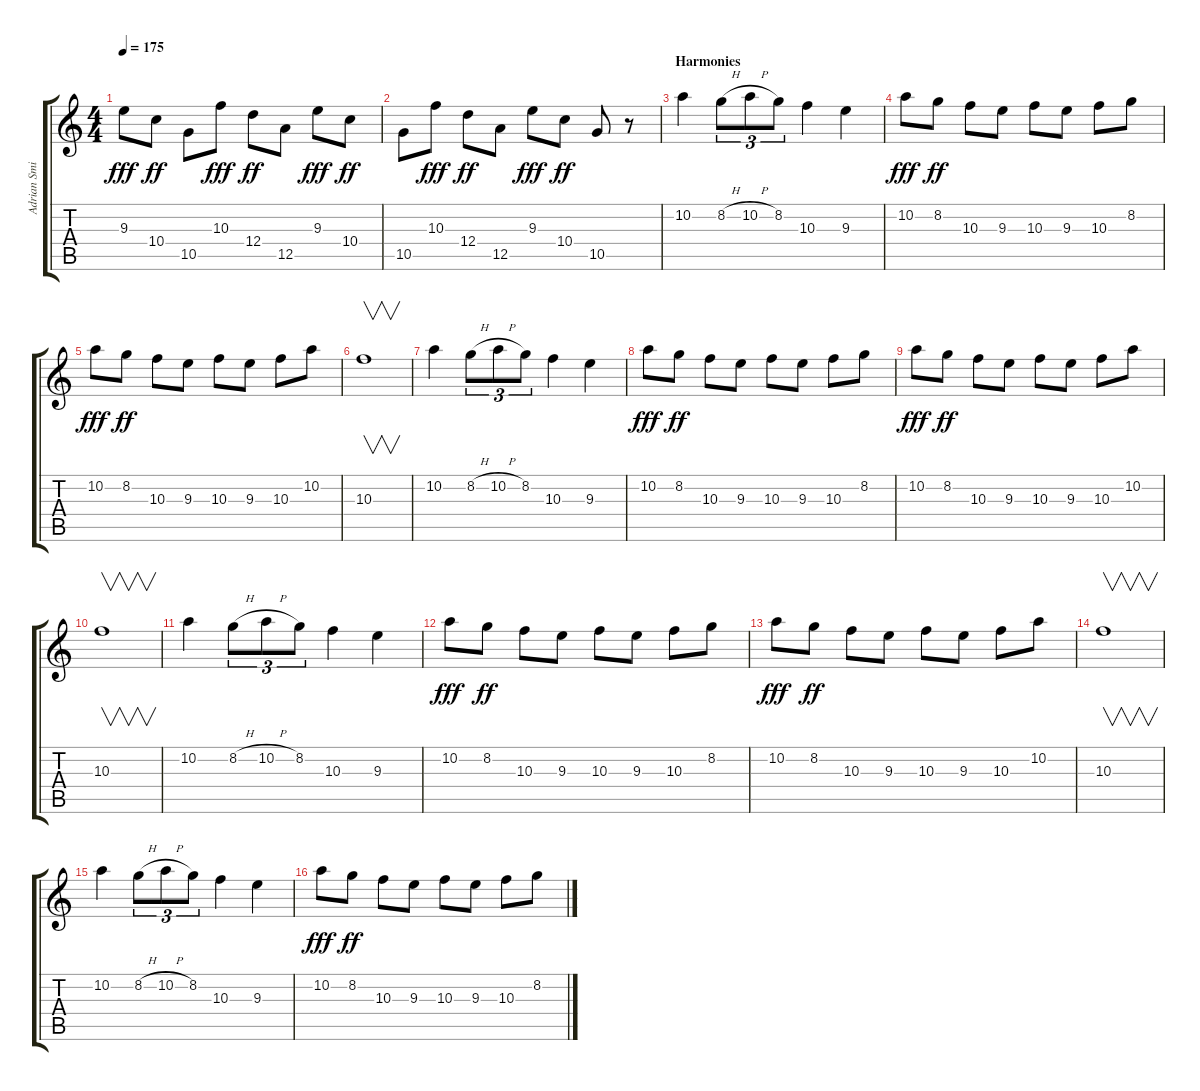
\track ("Adrian Smith" "Adrian Smi") {instrument overdrivenguitar}
\staff {score tabs}
\tuning (E4 B3 G3 D3 A2 E2) {hide}
\ts (4 4)
\tempo 175
\clef g2
\ks c
9.3.8{dy fff} 10.4.8{dy ff} 10.5.8 10.3.8{dy fff} 12.4.8{dy ff} 12.5.8 9.3.8{dy fff} 10.4.8{dy ff} |
10.5.8 10.3.8{dy fff} 12.4.8{dy ff} 12.5.8 9.3.8{dy fff} 10.4.8{dy ff} 10.5.8 r.8 |
\section ("" "Harmonies")
10.2.4 8.2{h}.8{tu (3 2)} 10.2{h}.8{tu (3 2)} 8.2.8{tu (3 2)} 10.3.4 9.3.4 |
10.2.8{dy fff} 8.2.8{dy ff} 10.3.8 9.3.8 10.3.8 9.3.8 10.3.8 8.2.8 |
10.2.8{dy fff} 8.2.8{dy ff} 10.3.8 9.3.8 10.3.8 9.3.8 10.3.8 10.2.8 |
10.3.1{v} |
10.2.4 8.2{h}.8{tu (3 2)} 10.2{h}.8{tu (3 2)} 8.2.8{tu (3 2)} 10.3.4 9.3.4 |
10.2.8{dy fff} 8.2.8{dy ff} 10.3.8 9.3.8 10.3.8 9.3.8 10.3.8 8.2.8 |
10.2.8{dy fff} 8.2.8{dy ff} 10.3.8 9.3.8 10.3.8 9.3.8 10.3.8 10.2.8 |
10.3.1{v} |
10.2.4 8.2{h}.8{tu (3 2)} 10.2{h}.8{tu (3 2)} 8.2.8{tu (3 2)} 10.3.4 9.3.4 |
10.2.8{dy fff} 8.2.8{dy ff} 10.3.8 9.3.8 10.3.8 9.3.8 10.3.8 8.2.8 |
10.2.8{dy fff} 8.2.8{dy ff} 10.3.8 9.3.8 10.3.8 9.3.8 10.3.8 10.2.8 |
10.3.1{v} |
10.2.4 8.2{h}.8{tu (3 2)} 10.2{h}.8{tu (3 2)} 8.2.8{tu (3 2)} 10.3.4 9.3.4 |
10.2.8{dy fff} 8.2.8{dy ff} 10.3.8 9.3.8 10.3.8 9.3.8 10.3.8 8.2.8
